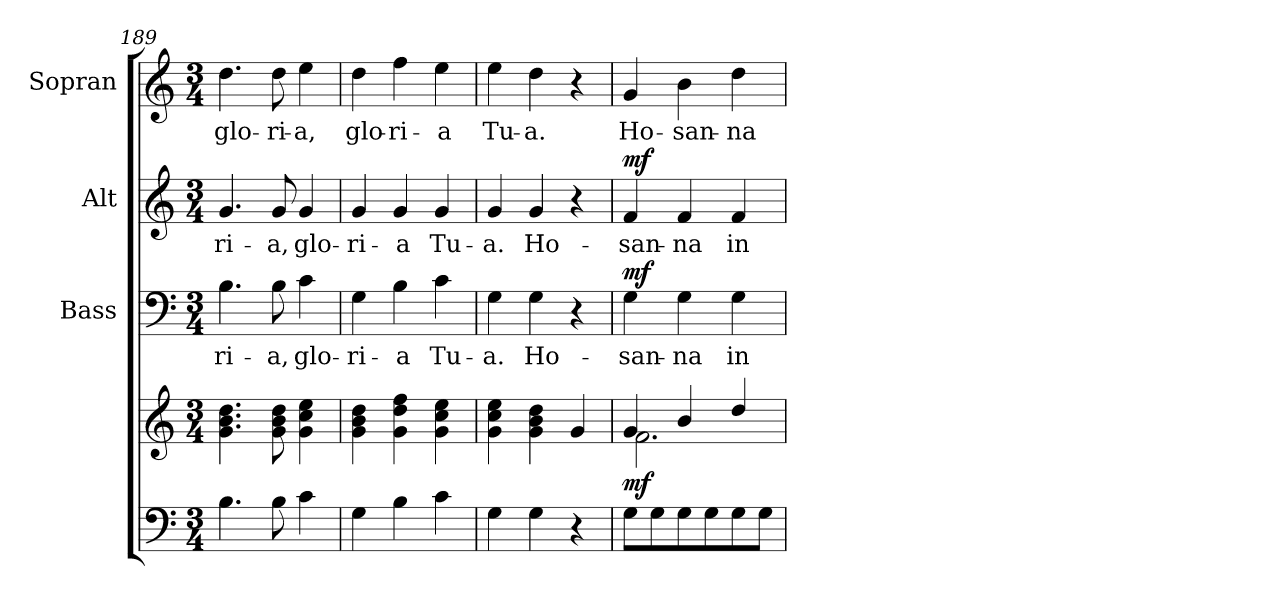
**kern	**kern	**dynam	**kern	**text	**dynam	**kern	**text	**dynam	**kern	**text
*part4	*part4	*part4	*part3	*part3	*part3	*part2	*part2	*part2	*part1	*part1
*staff5	*staff4	*staff4/5	*staff3	*staff3	*staff3	*staff2	*staff2	*staff2	*staff1	*staff1
*	*	*	*I"Bass	*	*	*I"Alt	*	*	*I"Sopran	*
*	*	*	*I'B.	*	*	*I'A.	*	*	*I'S.	*
*clefF4	*clefG2	*	*clefF4	*	*	*clefG2	*	*	*clefG2	*
*k[]	*k[]	*	*k[]	*	*	*k[]	*	*	*k[]	*
*C:	*C:	*	*C:	*	*	*C:	*	*	*C:	*
*M3/4	*M3/4	*	*M3/4	*	*	*M3/4	*	*	*M3/4	*
=189	=189	=189	=189	=189	=189	=189	=189	=189	=189	=189
!	!	!	!	!LO:LY:b	!	!	!LO:LY:b	!	!	!LO:LY:b
4.B\	4.g\ 4.b\ 4.dd\	.	4.B\	-ri-	.	4.g/	-ri-	.	4.dd\	glo-
!	!	!	!	!LO:LY:b	!	!	!LO:LY:b	!	!	!LO:LY:b
8B\	8g\ 8b\ 8dd\	.	8B\	-a,	.	8g/	-a,	.	8dd\	-ri-
!	!	!	!	!LO:LY:b	!	!	!LO:LY:b	!	!	!LO:LY:b
4c\	4g\ 4cc\ 4ee\	.	4c\	glo-	.	4g/	glo-	.	4ee\	-a,
=190	=190	=190	=190	=190	=190	=190	=190	=190	=190	=190
!	!	!	!	!LO:LY:b	!	!	!LO:LY:b	!	!	!LO:LY:b
4G\	4g\ 4b\ 4dd\	.	4G\	-ri-	.	4g/	-ri-	.	4dd\	glo-
!	!	!	!	!LO:LY:b	!	!	!LO:LY:b	!	!	!LO:LY:b
4B\	4g\ 4dd\ 4ff\	.	4B\	-a	.	4g/	-a	.	4ff\	-ri-
!	!	!	!	!LO:LY:b	!	!	!LO:LY:b	!	!	!LO:LY:b
4c\	4g\ 4cc\ 4ee\	.	4c\	Tu-	.	4g/	Tu-	.	4ee\	-a
=191	=191	=191	=191	=191	=191	=191	=191	=191	=191	=191
!	!	!	!	!LO:LY:b	!	!	!LO:LY:b	!	!	!LO:LY:b
4G\	4g\ 4cc\ 4ee\	.	4G\	-a.	.	4g/	-a.	.	4ee\	Tu-
!	!	!	!	!LO:LY:b	!	!	!LO:LY:b	!	!	!LO:LY:b
4G\	4g\ 4b\ 4dd\	.	4G\	Ho-	.	4g/	Ho-	.	4dd\	-a.
4r	4g/	.	4r	.	.	4r	.	.	4r	.
=192	=192	=192	=192	=192	=192	=192	=192	=192	=192	=192
*	*^	*	*	*	*	*	*	*	*	*
!	!	!	!LO:DY:b	!	!LO:LY:b	!LO:DY:a	!	!LO:LY:b	!LO:DY:a	!	!LO:LY:b
8G\L	4g/	2.f\	mf	4G\	-san-	mf	4f/	-san-	mf	4g/	Ho-
8G\	.	.	.	.	.	.	.	.	.	.	.
!	!	!	!	!	!LO:LY:b	!	!	!LO:LY:b	!	!	!LO:LY:b
8G\	4b/	.	.	4G\	-na	.	4f/	-na	.	4b\	-san-
8G\	.	.	.	.	.	.	.	.	.	.	.
!	!	!	!	!	!LO:LY:b	!	!	!LO:LY:b	!	!	!LO:LY:b
8G\	4dd/	.	.	4G\	in	.	4f/	in	.	4dd\	-na
8G\J	.	.	.	.	.	.	.	.	.	.	.
*	*v	*v	*	*	*	*	*	*	*	*	*
=	=	=	=	=	=	=	=	=	=	=
*-	*-	*-	*-	*-	*-	*-	*-	*-	*-	*-
